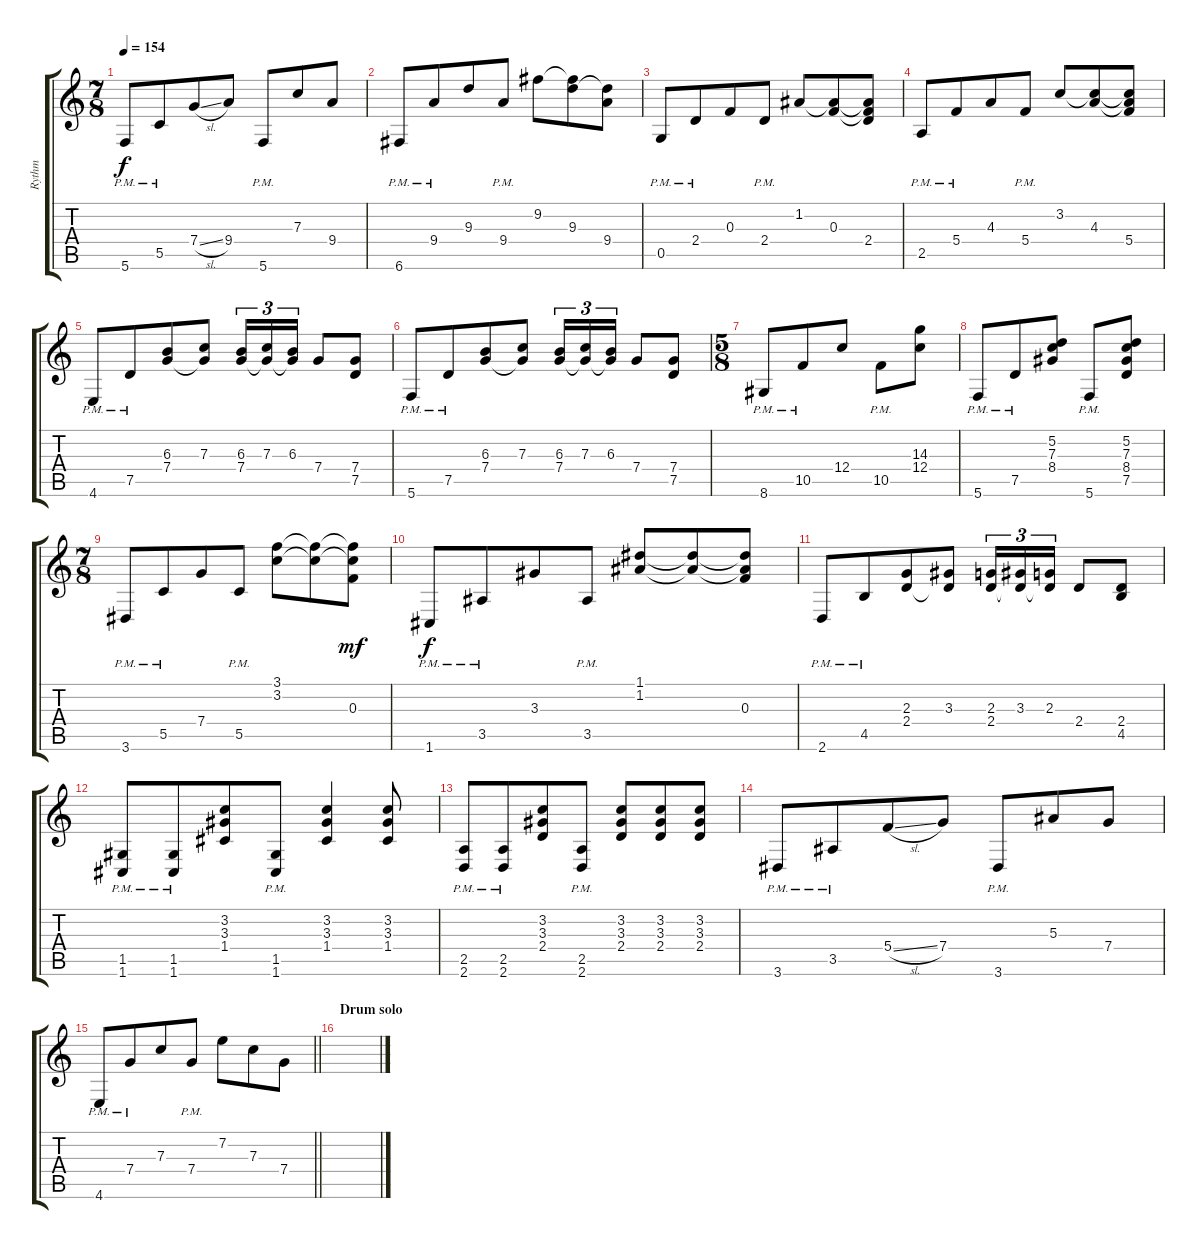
\track ("Rythm" "Rythm") {instrument distortionguitar}
\staff {score tabs}
\tuning (D4 A3 F3 C3 G2 C2) {hide}
\ts (7 8)
\tempo 154
\clef g2
\ks c
5.6{pm}.8{dy f} 5.5{pm}.8 7.4{sl}.8 9.4.8 5.6{pm}.8 7.3.8 9.4.8 |
6.6{pm}.8 9.4{pm}.8 9.3.8 9.4{pm}.8 9.2.8 (9.2{t} 9.3).8 (9.3{t} 9.4).8 |
0.5{pm}.8 2.4{pm}.8 0.3.8 2.4{pm}.8 1.2.8 (1.2{t} 0.3).8 (1.2{t} 0.3{t} 2.4).8 |
2.5{pm}.8 5.4{pm}.8 4.3.8 5.4{pm}.8 3.2.8 (3.2{t} 4.3).8 (3.2{t} 4.3{t} 5.4).8 |
4.6{pm}.8 7.5{pm}.8 (6.3 7.4).8 (7.3 7.4{t}).8 (6.3 7.4).16{tu (3 2)} (7.3 7.4{t}).16{tu (3 2)} (6.3 7.4{t}).16{tu (3 2)} 7.4.8 (7.4 7.5).8 |
5.6{pm}.8 7.5{pm}.8 (6.3 7.4).8 (7.3 7.4{t}).8 (6.3 7.4).16{tu (3 2)} (7.3 7.4{t}).16{tu (3 2)} (6.3 7.4{t}).16{tu (3 2)} 7.4.8 (7.4 7.5).8 |
\ts (5 8)
8.6{pm}.8 10.5{pm}.8 12.4.8 10.5{pm}.8 (14.3 12.4).8 |
5.6{pm}.8 7.5{pm}.8 (5.2 7.3 8.4).8 5.6{pm}.8 (5.2 7.3 8.4 7.5).8 |
\ts (7 8)
3.6{pm}.8 5.5{pm}.8 7.4.8 5.5{pm}.8 (3.1 3.2).8 (3.1{t} 3.2{t}).8 (3.1{t} 3.2{t} 0.3).8{dy mf} |
1.6{pm}.8{dy f} 3.5{pm}.8 3.3.8 3.5{pm}.8 (1.1 1.2).8 (1.1{t} 1.2{t}).8 (1.1{t} 1.2{t} 0.3).8 |
2.6{pm}.8 4.5{pm}.8 (2.3 2.4).8 (3.3 2.4{t}).8 (2.3 2.4).16{tu (3 2)} (3.3 2.4{t}).16{tu (3 2)} (2.3 2.4{t}).16{tu (3 2)} 2.4.8 (2.4 4.5).8 |
(1.5{pm} 1.6{pm}).8 (1.5{pm} 1.6{pm}).8 (3.2 3.3 1.4).8 (1.5{pm} 1.6{pm}).8 (3.2 3.3 1.4).4 (3.2 3.3 1.4).8 |
(2.5{pm} 2.6{pm}).8 (2.5{pm} 2.6{pm}).8 (3.2 3.3 2.4).8 (2.5{pm} 2.6{pm}).8 (3.2 3.3 2.4).8 (3.2 3.3 2.4).8 (3.2 3.3 2.4).8 |
3.6{pm}.8 3.5{pm}.8 5.4{sl}.8 7.4.8 3.6{pm}.8 5.3.8 7.4.8 |
\barLineRight lightlight
4.6{pm}.8 7.4{pm}.8 7.3.8 7.4{pm}.8 7.2.8 7.3.8 7.4.8 |
\section ("" "Drum solo")
